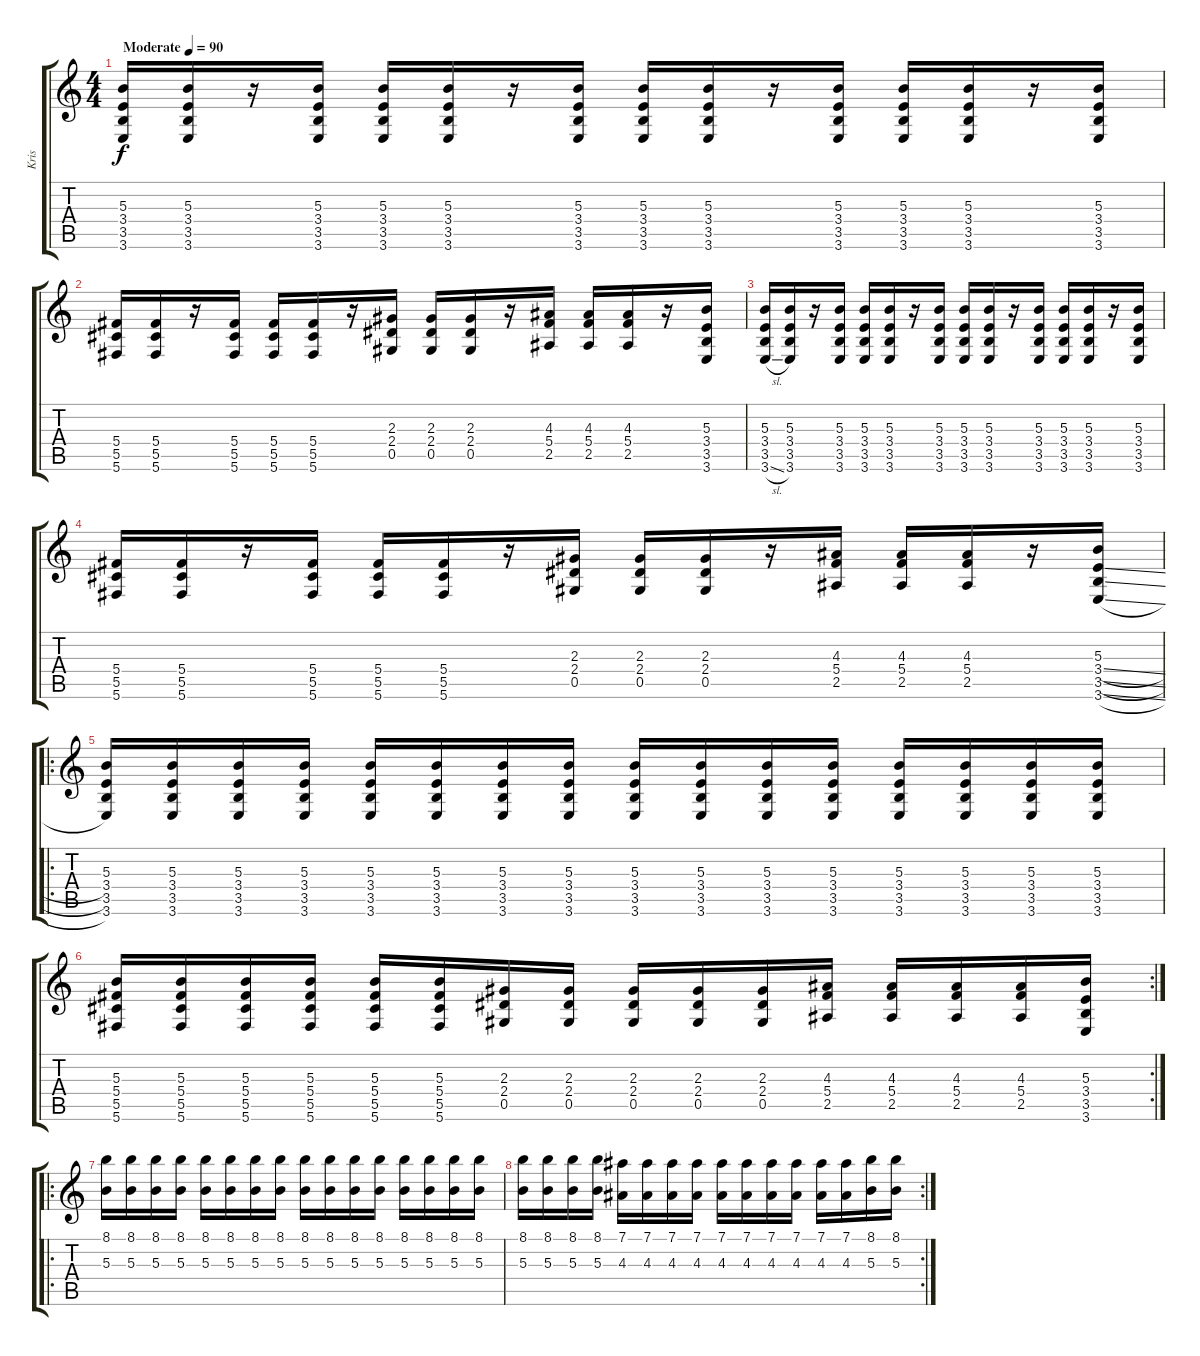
\track ("Kris" "Kris") {instrument electricguitarclean}
\staff {score tabs}
\tuning (Eb4 Bb3 Gb3 Db3 Ab2 Db2) {hide}
\ts (4 4)
\tempo (90 "Moderate")
\clef g2
\ks c
(5.3 3.4 3.5 3.6).16{dy f instrument electricguitarclean} (5.3 3.4 3.5 3.6).16 r.16 (5.3 3.4 3.5 3.6).16 (5.3 3.4 3.5 3.6).16 (5.3 3.4 3.5 3.6).16 r.16 (5.3 3.4 3.5 3.6).16 (5.3 3.4 3.5 3.6).16 (5.3 3.4 3.5 3.6).16 r.16 (5.3 3.4 3.5 3.6).16 (5.3 3.4 3.5 3.6).16 (5.3 3.4 3.5 3.6).16 r.16 (5.3 3.4 3.5 3.6).16 |
(5.4 5.5 5.6).16 (5.4 5.5 5.6).16 r.16 (5.4 5.5 5.6).16 (5.4 5.5 5.6).16 (5.4 5.5 5.6).16 r.16 (2.3 2.4 0.5).16 (2.3 2.4 0.5).16 (2.3 2.4 0.5).16 r.16 (4.3 5.4 2.5).16 (4.3 5.4 2.5).16 (4.3 5.4 2.5).16 r.16 (5.3 3.4 3.5 3.6).16 |
(5.3 3.4 3.5 3.6{sl}).16 (5.3 3.4 3.5 3.6).16 r.16 (5.3 3.4 3.5 3.6).16 (5.3 3.4 3.5 3.6).16 (5.3 3.4 3.5 3.6).16 r.16 (5.3 3.4 3.5 3.6).16 (5.3 3.4 3.5 3.6).16 (5.3 3.4 3.5 3.6).16 r.16 (5.3 3.4 3.5 3.6).16 (5.3 3.4 3.5 3.6).16 (5.3 3.4 3.5 3.6).16 r.16 (5.3 3.4 3.5 3.6).16 |
(5.4 5.5 5.6).16 (5.4 5.5 5.6).16 r.16 (5.4 5.5 5.6).16 (5.4 5.5 5.6).16 (5.4 5.5 5.6).16 r.16 (2.3 2.4 0.5).16 (2.3 2.4 0.5).16 (2.3 2.4 0.5).16 r.16 (4.3 5.4 2.5).16 (4.3 5.4 2.5).16 (4.3 5.4 2.5).16 r.16 (5.3 3.4{sl} 3.5{sl} 3.6{sl}).16{volume 16 instrument distortionguitar} |
\ro
(5.3 3.4 3.5 3.6).16 (5.3 3.4 3.5 3.6).16 (5.3 3.4 3.5 3.6).16 (5.3 3.4 3.5 3.6).16 (5.3 3.4 3.5 3.6).16 (5.3 3.4 3.5 3.6).16 (5.3 3.4 3.5 3.6).16 (5.3 3.4 3.5 3.6).16 (5.3 3.4 3.5 3.6).16 (5.3 3.4 3.5 3.6).16 (5.3 3.4 3.5 3.6).16 (5.3 3.4 3.5 3.6).16 (5.3 3.4 3.5 3.6).16 (5.3 3.4 3.5 3.6).16 (5.3 3.4 3.5 3.6).16 (5.3 3.4 3.5 3.6).16 |
\rc 2
(5.3 5.4 5.5 5.6).16 (5.3 5.4 5.5 5.6).16 (5.3 5.4 5.5 5.6).16 (5.3 5.4 5.5 5.6).16 (5.3 5.4 5.5 5.6).16 (5.3 5.4 5.5 5.6).16 (2.3 2.4 0.5).16 (2.3 2.4 0.5).16 (2.3 2.4 0.5).16 (2.3 2.4 0.5).16 (2.3 2.4 0.5).16 (4.3 5.4 2.5).16 (4.3 5.4 2.5).16 (4.3 5.4 2.5).16 (4.3 5.4 2.5).16 (5.3 3.4 3.5 3.6).16 |
\ro
(8.1 5.3).16 (8.1 5.3).16 (8.1 5.3).16 (8.1 5.3).16 (8.1 5.3).16 (8.1 5.3).16 (8.1 5.3).16 (8.1 5.3).16 (8.1 5.3).16 (8.1 5.3).16 (8.1 5.3).16 (8.1 5.3).16 (8.1 5.3).16 (8.1 5.3).16 (8.1 5.3).16 (8.1 5.3).16 |
\rc 2
(8.1 5.3).16 (8.1 5.3).16 (8.1 5.3).16 (8.1 5.3).16 (7.1 4.3).16 (7.1 4.3).16 (7.1 4.3).16 (7.1 4.3).16 (7.1 4.3).16 (7.1 4.3).16 (7.1 4.3).16 (7.1 4.3).16 (7.1 4.3).16 (7.1 4.3).16 (8.1 5.3).16 (8.1 5.3).16
